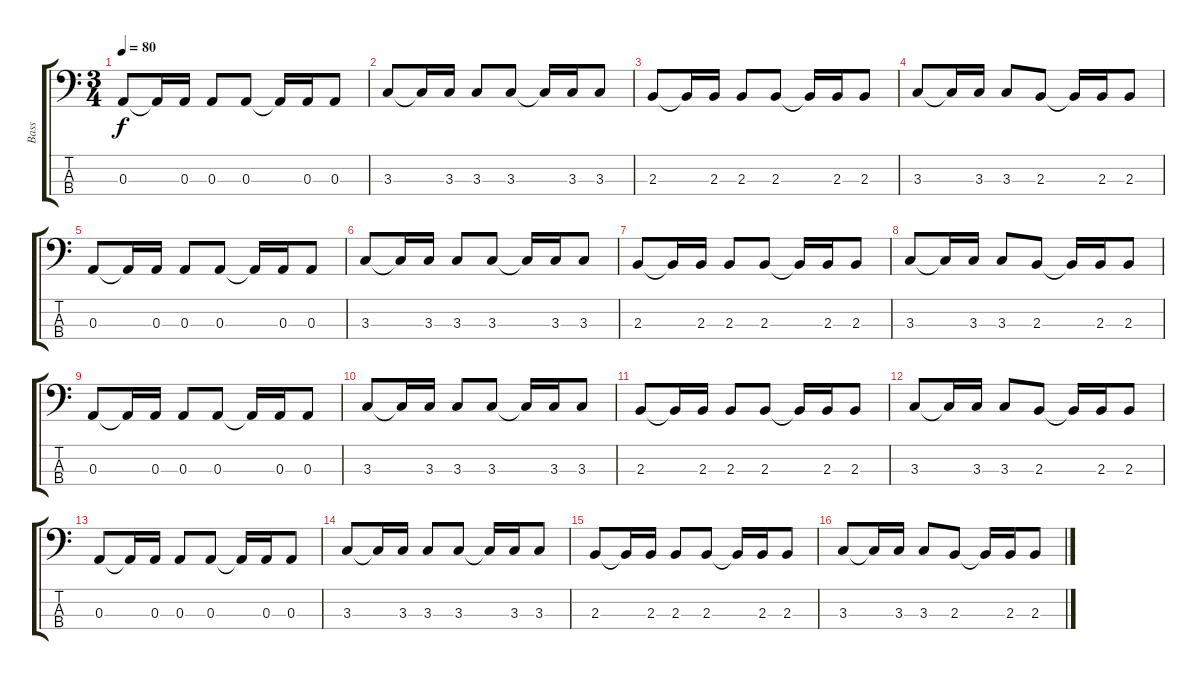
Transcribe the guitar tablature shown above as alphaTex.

\track ("Bass" "Bass") {instrument electricbassfinger}
\staff {score tabs}
\tuning (G2 D2 A1 E1) {hide}
\ts (3 4)
\tempo 80
\clef f4
\ks c
0.3.8{dy f} 0.3{t}.16 0.3.16 0.3.8 0.3.8 0.3{t}.16 0.3.16 0.3.8 |
3.3.8 3.3{t}.16 3.3.16 3.3.8 3.3.8 3.3{t}.16 3.3.16 3.3.8 |
2.3.8 2.3{t}.16 2.3.16 2.3.8 2.3.8 2.3{t}.16 2.3.16 2.3.8 |
3.3.8 3.3{t}.16 3.3.16 3.3.8 2.3.8 2.3{t}.16 2.3.16 2.3.8 |
0.3.8 0.3{t}.16 0.3.16 0.3.8 0.3.8 0.3{t}.16 0.3.16 0.3.8 |
3.3.8 3.3{t}.16 3.3.16 3.3.8 3.3.8 3.3{t}.16 3.3.16 3.3.8 |
2.3.8 2.3{t}.16 2.3.16 2.3.8 2.3.8 2.3{t}.16 2.3.16 2.3.8 |
3.3.8 3.3{t}.16 3.3.16 3.3.8 2.3.8 2.3{t}.16 2.3.16 2.3.8 |
\section ("" "")
0.3.8 0.3{t}.16 0.3.16 0.3.8 0.3.8 0.3{t}.16 0.3.16 0.3.8 |
3.3.8 3.3{t}.16 3.3.16 3.3.8 3.3.8 3.3{t}.16 3.3.16 3.3.8 |
2.3.8 2.3{t}.16 2.3.16 2.3.8 2.3.8 2.3{t}.16 2.3.16 2.3.8 |
3.3.8 3.3{t}.16 3.3.16 3.3.8 2.3.8 2.3{t}.16 2.3.16 2.3.8 |
0.3.8 0.3{t}.16 0.3.16 0.3.8 0.3.8 0.3{t}.16 0.3.16 0.3.8 |
3.3.8 3.3{t}.16 3.3.16 3.3.8 3.3.8 3.3{t}.16 3.3.16 3.3.8 |
2.3.8 2.3{t}.16 2.3.16 2.3.8 2.3.8 2.3{t}.16 2.3.16 2.3.8 |
3.3.8 3.3{t}.16 3.3.16 3.3.8 2.3.8 2.3{t}.16 2.3.16 2.3.8
